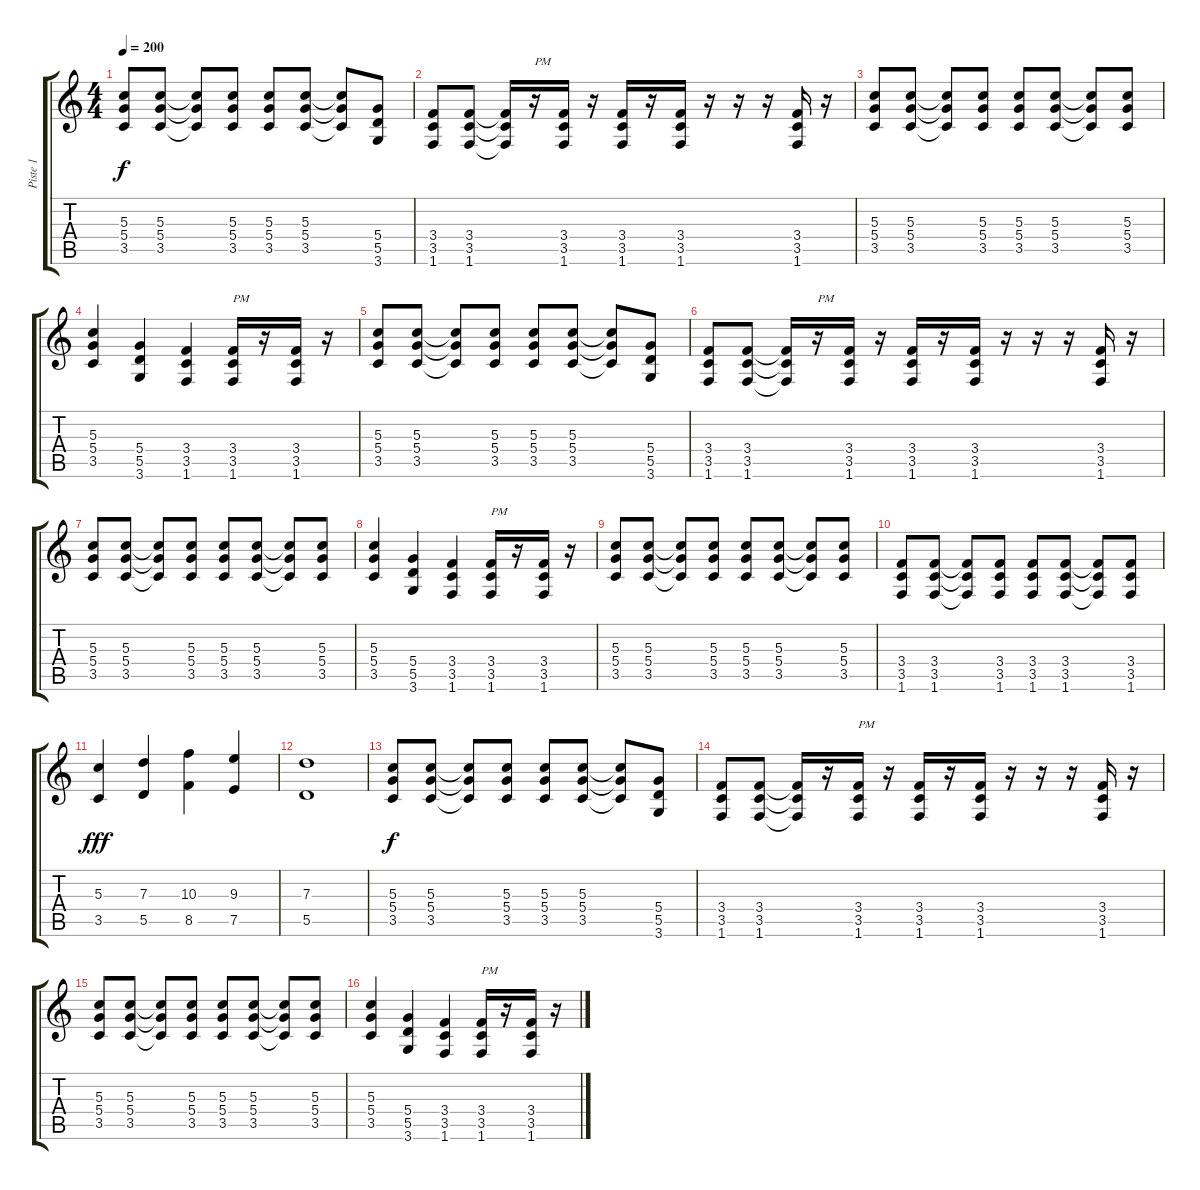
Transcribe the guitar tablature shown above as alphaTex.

\track ("Piste 1" "Piste 1") {instrument distortionguitar}
\staff {score tabs}
\tuning (E4 B3 G3 D3 A2 E2) {hide}
\ts (4 4)
\tempo 200
\clef g2
\ks c
(5.3 5.4 3.5).8{dy f} (5.3 5.4 3.5).8 (5.3{t} 5.4{t} 3.5{t}).8 (5.3 5.4 3.5).8 (5.3 5.4 3.5).8 (5.3 5.4 3.5).8 (5.3{t} 5.4{t} 3.5{t}).8 (5.4 5.5 3.6).8 |
(3.4 3.5 1.6).8 (3.4 3.5 1.6).8 (3.4{t} 3.5{t} 1.6{t}).16 r.16{txt "PM"} (3.4 3.5 1.6).16 r.16 (3.4 3.5 1.6).16 r.16 (3.4 3.5 1.6).16 r.16 r.16 r.16 (3.4 3.5 1.6).16 r.16 |
(5.3 5.4 3.5).8 (5.3 5.4 3.5).8 (5.3{t} 5.4{t} 3.5{t}).8 (5.3 5.4 3.5).8 (5.3 5.4 3.5).8 (5.3 5.4 3.5).8 (5.3{t} 5.4{t} 3.5{t}).8 (5.3 5.4 3.5).8 |
(5.3 5.4 3.5).4 (5.4 5.5 3.6).4 (3.4 3.5 1.6).4 (3.4 3.5 1.6).16{txt "PM"} r.16 (3.4 3.5 1.6).16 r.16 |
(5.3 5.4 3.5).8 (5.3 5.4 3.5).8 (5.3{t} 5.4{t} 3.5{t}).8 (5.3 5.4 3.5).8 (5.3 5.4 3.5).8 (5.3 5.4 3.5).8 (5.3{t} 5.4{t} 3.5{t}).8 (5.4 5.5 3.6).8 |
(3.4 3.5 1.6).8 (3.4 3.5 1.6).8 (3.4{t} 3.5{t} 1.6{t}).16 r.16{txt "PM"} (3.4 3.5 1.6).16 r.16 (3.4 3.5 1.6).16 r.16 (3.4 3.5 1.6).16 r.16 r.16 r.16 (3.4 3.5 1.6).16 r.16 |
(5.3 5.4 3.5).8 (5.3 5.4 3.5).8 (5.3{t} 5.4{t} 3.5{t}).8 (5.3 5.4 3.5).8 (5.3 5.4 3.5).8 (5.3 5.4 3.5).8 (5.3{t} 5.4{t} 3.5{t}).8 (5.3 5.4 3.5).8 |
(5.3 5.4 3.5).4 (5.4 5.5 3.6).4 (3.4 3.5 1.6).4 (3.4 3.5 1.6).16{txt "PM"} r.16 (3.4 3.5 1.6).16 r.16 |
(5.3 5.4 3.5).8 (5.3 5.4 3.5).8 (5.3{t} 5.4{t} 3.5{t}).8 (5.3 5.4 3.5).8 (5.3 5.4 3.5).8 (5.3 5.4 3.5).8 (5.3{t} 5.4{t} 3.5{t}).8 (5.3 5.4 3.5).8 |
(3.4 3.5 1.6).8 (3.4 3.5 1.6).8 (3.4{t} 3.5{t} 1.6{t}).8 (3.4 3.5 1.6).8 (3.4 3.5 1.6).8 (3.4 3.5 1.6).8 (3.4{t} 3.5{t} 1.6{t}).8 (3.4 3.5 1.6).8 |
(5.3 3.5).4{dy fff} (7.3 5.5).4 (10.3 8.5).4 (9.3 7.5).4 |
(7.3 5.5).1 |
(5.3 5.4 3.5).8{dy f} (5.3 5.4 3.5).8 (5.3{t} 5.4{t} 3.5{t}).8 (5.3 5.4 3.5).8 (5.3 5.4 3.5).8 (5.3 5.4 3.5).8 (5.3{t} 5.4{t} 3.5{t}).8 (5.4 5.5 3.6).8 |
(3.4 3.5 1.6).8 (3.4 3.5 1.6).8 (3.4{t} 3.5{t} 1.6{t}).16 r.16 (3.4 3.5 1.6).16{txt "PM"} r.16 (3.4 3.5 1.6).16 r.16 (3.4 3.5 1.6).16 r.16 r.16 r.16 (3.4 3.5 1.6).16 r.16 |
(5.3 5.4 3.5).8 (5.3 5.4 3.5).8 (5.3{t} 5.4{t} 3.5{t}).8 (5.3 5.4 3.5).8 (5.3 5.4 3.5).8 (5.3 5.4 3.5).8 (5.3{t} 5.4{t} 3.5{t}).8 (5.3 5.4 3.5).8 |
(5.3 5.4 3.5).4 (5.4 5.5 3.6).4 (3.4 3.5 1.6).4 (3.4 3.5 1.6).16{txt "PM"} r.16 (3.4 3.5 1.6).16 r.16
